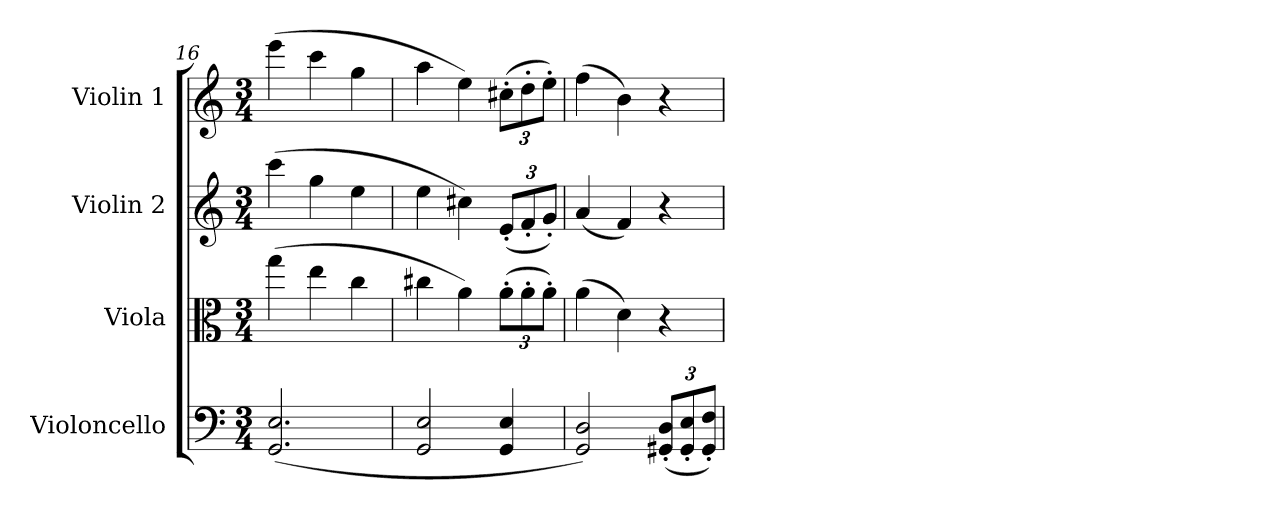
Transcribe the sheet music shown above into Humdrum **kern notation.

**kern	**dynam	**kern	**dynam	**kern	**dynam	**kern	**dynam
*part4	*part4	*part3	*part3	*part2	*part2	*part1	*part1
*staff4	*staff4	*staff3	*staff3	*staff2	*staff2	*staff1	*staff1
*I"Violoncello	*	*I"Viola	*	*I"Violin 2	*	*I"Violin 1	*
*I'Vc	*	*I'Vla	*	*I'Vln	*	*I'Vln	*
!!LO:LB:g=z
*clefF4	*	*clefC3	*	*clefG2	*	*clefG2	*
*k[]	*	*k[]	*	*k[]	*	*k[]	*
*M3/4	*	*M3/4	*	*M3/4	*	*M3/4	*
=16	=16	=16	=16	=16	=16	=16	=16
!	!LO:DY:b	!	!	!	!	!	!
!	!LO:DY:n=1:b	!	!LO:DY:b	!	!	!	!
!	!	!	!LO:DY:n=1:b	!	!LO:DY:b	!	!
!	!	!	!	!	!LO:DY:n=1:b	!	!LO:DY:b
!	!	!	!	!	!	!	!LO:DY:n=1:b
(2.GG/ 2.E/	other-dynamics p	(4gg\	other-dynamics p	(4ccc\	other-dynamics p	(4eee\	other-dynamics p
.	.	4ee\	.	4gg\	.	4ccc\	.
.	.	4cc\	.	4ee\	.	4gg\	.
=17	=17	=17	=17	=17	=17	=17	=17
2GG/ 2E/	.	4cc#X\	.	4ee\	.	4aa\	.
.	.	4a\)	.	4cc#X\)	.	4ee\)	.
*	*	*Xbrackettup	*	*Xbrackettup	*	*Xbrackettup	*
4GG/ 4E/	.	(12a'\L	.	(12e'/L	.	(12cc#X'\L	.
.	.	12a'\	.	12f'/	.	12dd'\	.
.	.	12a'\J)	.	12g'/J)	.	12ee'\J)	.
=18	=18	=18	=18	=18	=18	=18	=18
2GG/ 2D/)	.	(4a\	.	(4a/	.	(4ff\	.
.	.	4d\)	.	4f/)	.	4b\)	.
*Xbrackettup	*	*	*	*	*	*	*
(12GG#X/' 12D/'L	.	4r	.	4r	.	4r	.
12GG#/' 12E/'	.	.	.	.	.	.	.
12GG#/' 12F/'J)	.	.	.	.	.	.	.
=	=	=	=	=	=	=	=
*-	*-	*-	*-	*-	*-	*-	*-
